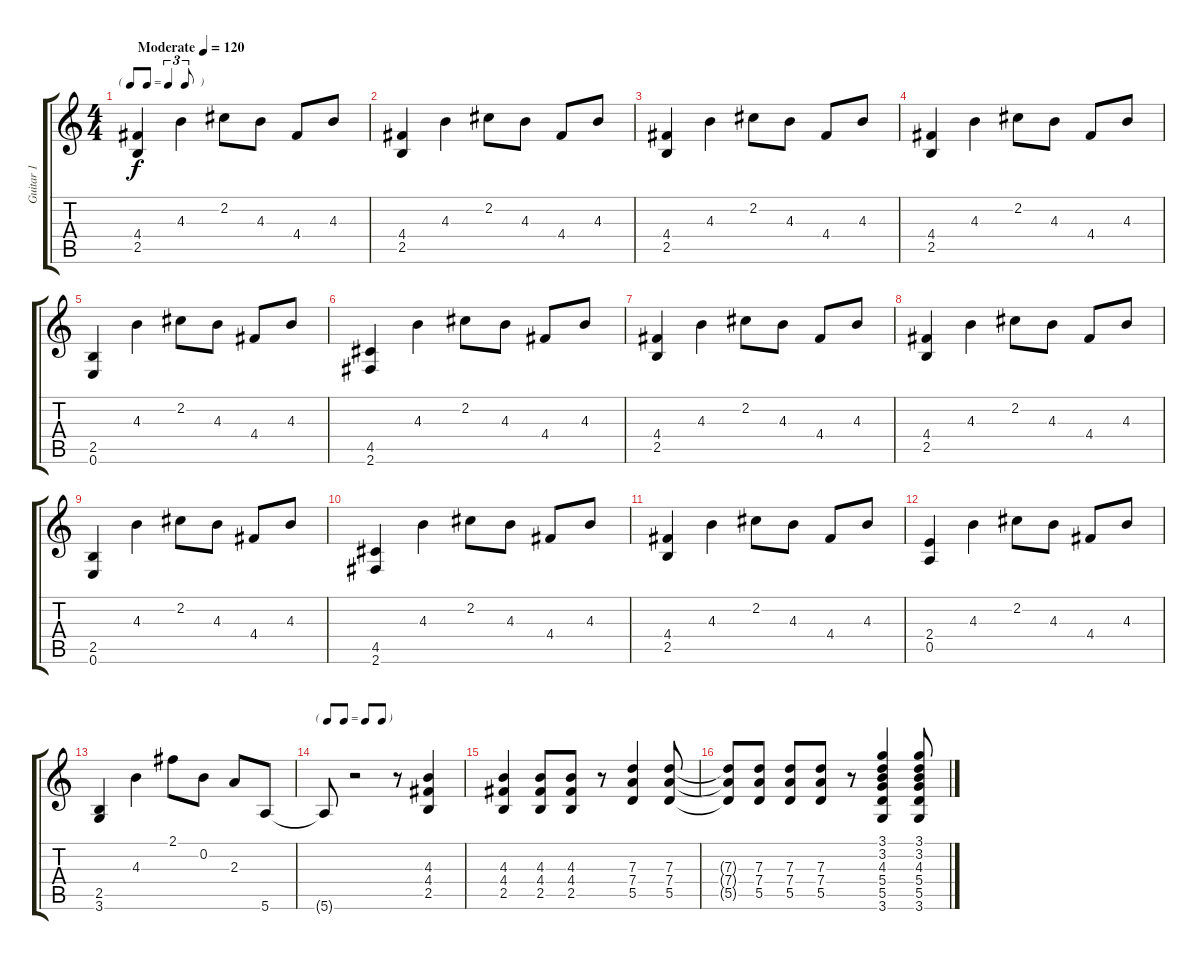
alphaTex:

\track ("Guitar 1" "Guitar 1") {instrument acousticguitarsteel}
\staff {score tabs}
\tuning (E4 B3 G3 D3 A2 E2) {hide}
\ts (4 4)
\tf triplet8th
\tempo (120 "Moderate")
\clef g2
\ks c
(4.4 2.5).4{dy f instrument acousticguitarsteel} 4.3.4 2.2.8 4.3.8 4.4.8 4.3.8 |
(4.4 2.5).4 4.3.4 2.2.8 4.3.8 4.4.8 4.3.8 |
(4.4 2.5).4 4.3.4 2.2.8 4.3.8 4.4.8 4.3.8 |
(4.4 2.5).4 4.3.4 2.2.8 4.3.8 4.4.8 4.3.8 |
(2.5 0.6).4 4.3.4 2.2.8 4.3.8 4.4.8 4.3.8 |
(4.5 2.6).4 4.3.4 2.2.8 4.3.8 4.4.8 4.3.8 |
(4.4 2.5).4 4.3.4 2.2.8 4.3.8 4.4.8 4.3.8 |
(4.4 2.5).4 4.3.4 2.2.8 4.3.8 4.4.8 4.3.8 |
(2.5 0.6).4 4.3.4 2.2.8 4.3.8 4.4.8 4.3.8 |
(4.5 2.6).4 4.3.4 2.2.8 4.3.8 4.4.8 4.3.8 |
(4.4 2.5).4 4.3.4 2.2.8 4.3.8 4.4.8 4.3.8 |
(2.4 0.5).4 4.3.4 2.2.8 4.3.8 4.4.8 4.3.8 |
(2.5 3.6).4 4.3.4 2.1.8 0.2.8 2.3.8 5.6.8 |
\tf none
5.6{t}.8 r.2 r.8 (4.3 4.4 2.5).4 |
(4.3 4.4 2.5).4 (4.3 4.4 2.5).8 (4.3 4.4 2.5).8 r.8 (7.3 7.4 5.5).4 (7.3 7.4 5.5).8 |
(7.3{t} 7.4{t} 5.5{t}).8 (7.3 7.4 5.5).8 (7.3 7.4 5.5).8 (7.3 7.4 5.5).8 r.8 (3.1 3.2 4.3 5.4 5.5 3.6).4 (3.1 3.2 4.3 5.4 5.5 3.6).8
